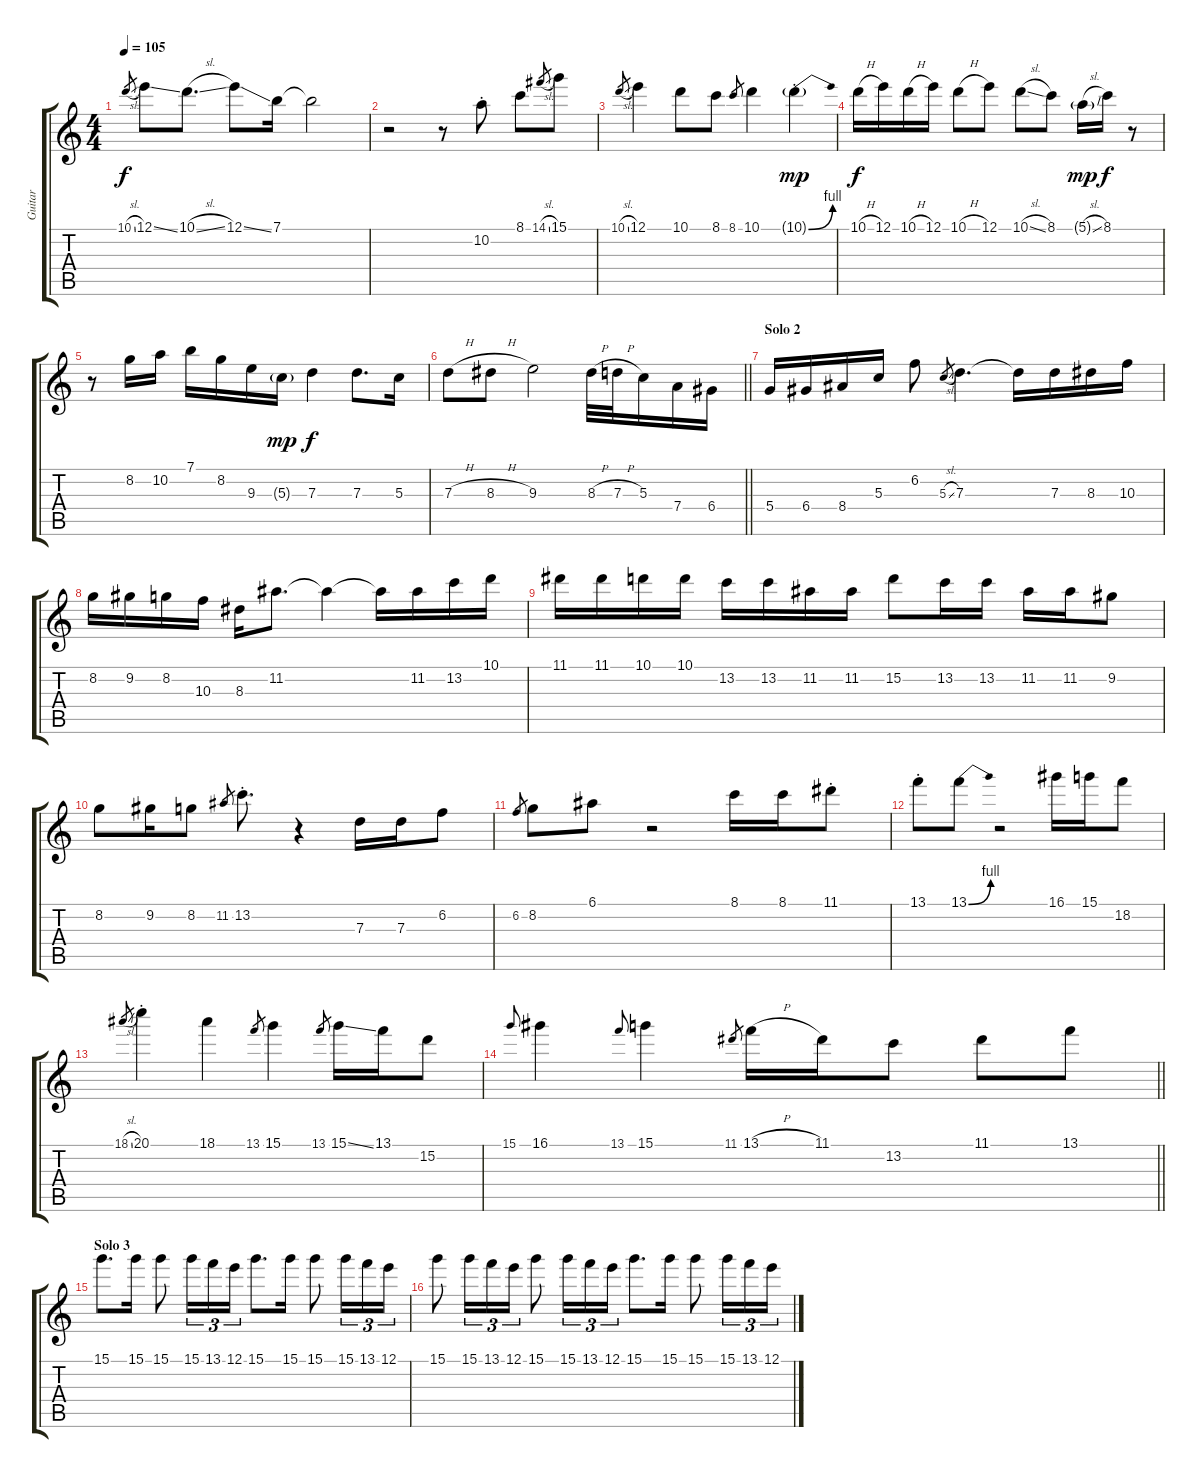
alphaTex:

\track ("Guitar" "Guitar") {instrument electricguitarjazz}
\staff {score tabs}
\tuning (E4 B3 G3 D3 A2 E2) {hide}
\ts (4 4)
\tempo 105
\clef g2
\ks c
10.1{sl}.8{gr dy f} 12.1{ss}.8 10.1{sl}.8{d} 12.1{ss}.8 7.1.16 7.1{t}.2 |
r.2 r.8 10.2{st}.8 8.1.8 14.1{sl}.8{gr} 15.1.8 |
10.1{sl}.8{gr} 12.1.4 10.1.8 8.1.8 8.1.8{gr} 10.1.4 10.1{be (bend 0 0 60 4) g st}.4{dy mp} |
10.1{h}.16{dy f} 12.1.16 10.1{h}.16 12.1.16 10.1{h}.8 12.1.8 10.1{sl}.8 8.1.8 5.1{sl g}.16{dy mp} 8.1.16{dy f} r.8 |
r.8 8.2.16 10.2.16 7.1.16 8.2.16 9.3.16 5.3{g}.16{dy mp} 7.3.4{dy f} 7.3.8{d} 5.3.16 |
\barLineRight lightlight
7.3{h}.8 8.3{h}.8 9.3.2 8.3{h}.32 7.3{h}.32 5.3.16 7.4.16 6.4.16 |
\section ("" "Solo 2")
5.4.16 6.4.16 8.4.16 5.3.16 6.2.8 5.3{sl}.8{gr} 7.3.4{d} 7.3{t}.16 7.3.16 8.3.16 10.3.16 |
8.2.16 9.2.16 8.2.16 10.3.16 8.3.16 11.2.8{d} 11.2{t}.4 11.2{t}.16 11.2.16 13.2.16 10.1.16 |
11.1.16 11.1.16 10.1.16 10.1.16 13.2.16 13.2.16 11.2.16 11.2.16 15.2.8 13.2.16 13.2.16 11.2.16 11.2.16 9.2.8 |
8.2.8 9.2.16 8.2.8 11.2.8{gr} 13.2{st}.8{d} r.4 7.3.16 7.3.16 6.2.8 |
6.2.8{gr} 8.2.8 6.1.8 r.2 8.1.16 8.1.16 11.1{st}.8 |
13.1{st}.8 13.1{be (bend 0 0 60 4)}.8 r.2 16.1.16 15.1.16 18.2.8 |
18.1{sl}.8{gr} 20.1{st}.4 18.1.4 13.1.8{gr} 15.1.4 13.1.8{gr} 15.1{ss}.16 13.1.16 15.2.8 |
\barLineRight lightlight
15.1.8{gr onbeat} 16.1.4 13.1.8{gr onbeat} 15.1.4 11.1.8{gr} 13.1{h}.16 11.1.16 13.2.8 11.1.8 13.1.8 |
\section ("" "Solo 3")
15.1.8{d} 15.1.16 15.1.8 15.1.16{tu (3 2)} 13.1.16{tu (3 2)} 12.1.16{tu (3 2)} 15.1.8{d} 15.1.16 15.1.8 15.1.16{tu (3 2)} 13.1.16{tu (3 2)} 12.1.16{tu (3 2)} |
15.1.8 15.1.16{tu (3 2)} 13.1.16{tu (3 2)} 12.1.16{tu (3 2)} 15.1.8 15.1.16{tu (3 2)} 13.1.16{tu (3 2)} 12.1.16{tu (3 2)} 15.1.8{d} 15.1.16 15.1.8 15.1.16{tu (3 2)} 13.1.16{tu (3 2)} 12.1.16{tu (3 2)}
